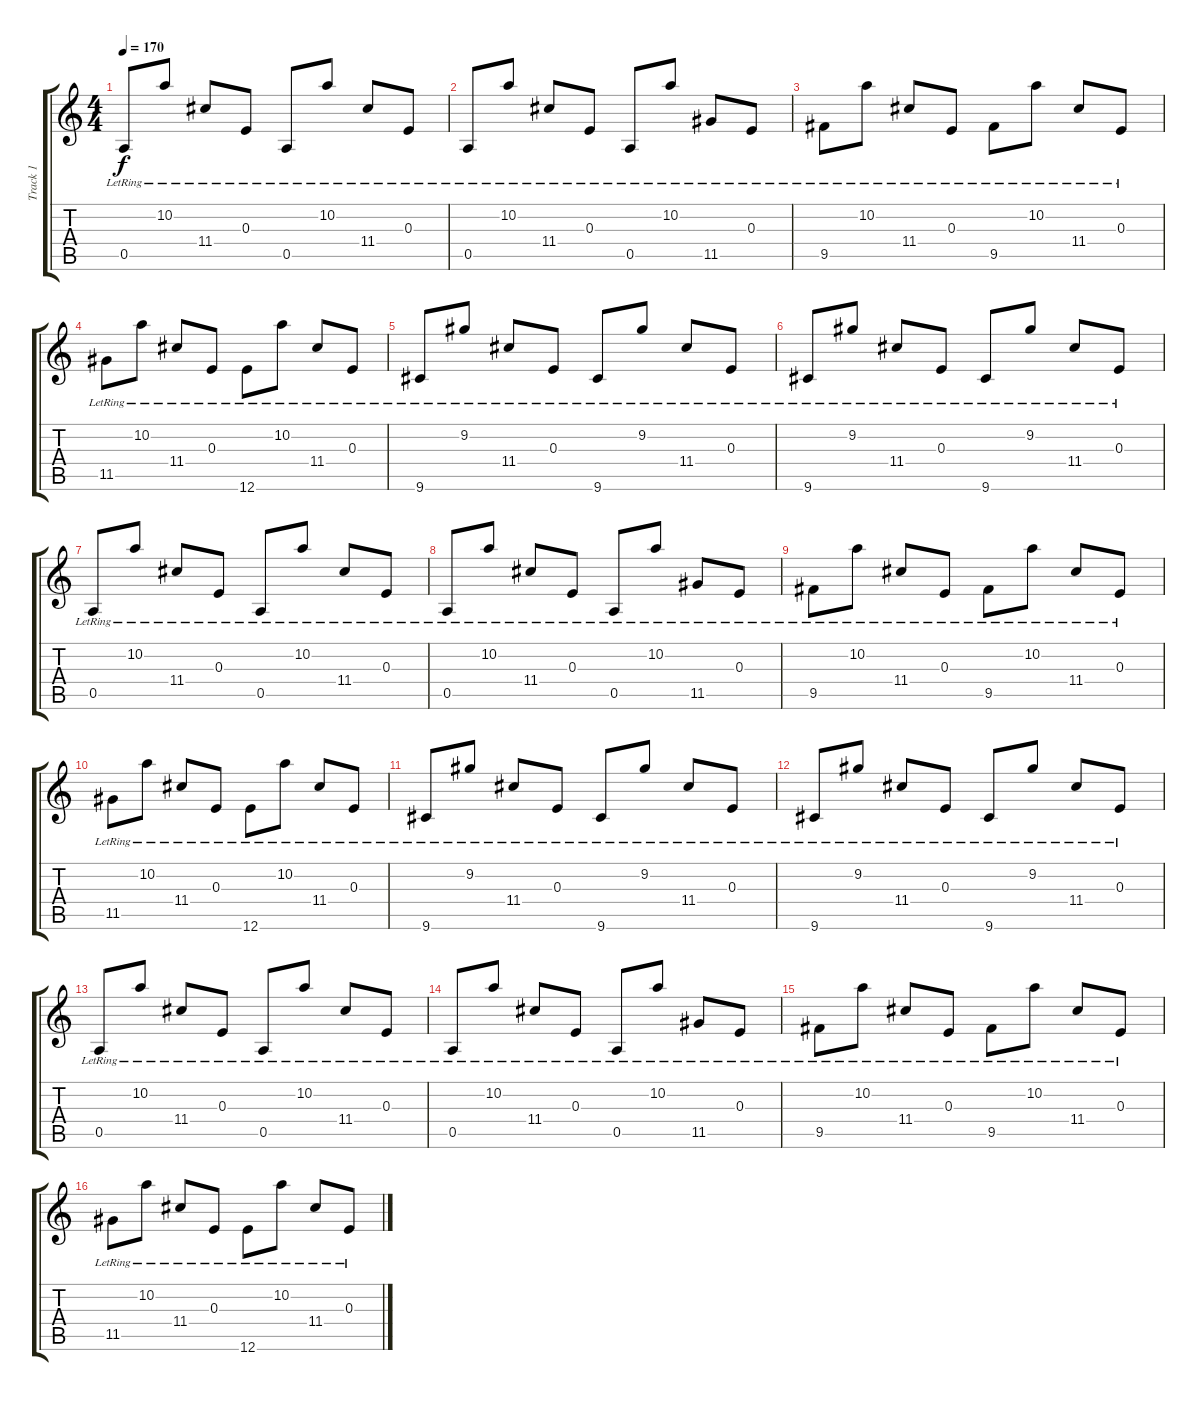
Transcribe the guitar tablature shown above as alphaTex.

\track ("Track 1" "Track 1") {instrument acousticguitarsteel}
\staff {score tabs}
\tuning (E4 B3 E3 D3 A2 E2) {hide}
\ts (4 4)
\tempo 170
\clef g2
\ks c
0.5{lr}.8{dy f} 10.2{lr}.8 11.4{lr}.8 0.3{lr}.8 0.5{lr}.8 10.2{lr}.8 11.4{lr}.8 0.3{lr}.8 |
0.5{lr}.8 10.2{lr}.8 11.4{lr}.8 0.3{lr}.8 0.5{lr}.8 10.2{lr}.8 11.5{lr}.8 0.3{lr}.8 |
9.5{lr}.8 10.2{lr}.8 11.4{lr}.8 0.3{lr}.8 9.5{lr}.8 10.2{lr}.8 11.4{lr}.8 0.3{lr}.8 |
11.5{lr}.8 10.2{lr}.8 11.4{lr}.8 0.3{lr}.8 12.6{lr}.8 10.2{lr}.8 11.4{lr}.8 0.3{lr}.8 |
9.6{lr}.8 9.2{lr}.8 11.4{lr}.8 0.3{lr}.8 9.6{lr}.8 9.2{lr}.8 11.4{lr}.8 0.3{lr}.8 |
9.6{lr}.8 9.2{lr}.8 11.4{lr}.8 0.3{lr}.8 9.6{lr}.8 9.2{lr}.8 11.4{lr}.8 0.3{lr}.8 |
0.5{lr}.8 10.2{lr}.8 11.4{lr}.8 0.3{lr}.8 0.5{lr}.8 10.2{lr}.8 11.4{lr}.8 0.3{lr}.8 |
0.5{lr}.8 10.2{lr}.8 11.4{lr}.8 0.3{lr}.8 0.5{lr}.8 10.2{lr}.8 11.5{lr}.8 0.3{lr}.8 |
9.5{lr}.8 10.2{lr}.8 11.4{lr}.8 0.3{lr}.8 9.5{lr}.8 10.2{lr}.8 11.4{lr}.8 0.3{lr}.8 |
11.5{lr}.8 10.2{lr}.8 11.4{lr}.8 0.3{lr}.8 12.6{lr}.8 10.2{lr}.8 11.4{lr}.8 0.3{lr}.8 |
9.6{lr}.8 9.2{lr}.8 11.4{lr}.8 0.3{lr}.8 9.6{lr}.8 9.2{lr}.8 11.4{lr}.8 0.3{lr}.8 |
9.6{lr}.8 9.2{lr}.8 11.4{lr}.8 0.3{lr}.8 9.6{lr}.8 9.2{lr}.8 11.4{lr}.8 0.3{lr}.8 |
0.5{lr}.8 10.2{lr}.8 11.4{lr}.8 0.3{lr}.8 0.5{lr}.8 10.2{lr}.8 11.4{lr}.8 0.3{lr}.8 |
0.5{lr}.8 10.2{lr}.8 11.4{lr}.8 0.3{lr}.8 0.5{lr}.8 10.2{lr}.8 11.5{lr}.8 0.3{lr}.8 |
9.5{lr}.8 10.2{lr}.8 11.4{lr}.8 0.3{lr}.8 9.5{lr}.8 10.2{lr}.8 11.4{lr}.8 0.3{lr}.8 |
11.5{lr}.8 10.2{lr}.8 11.4{lr}.8 0.3{lr}.8 12.6{lr}.8 10.2{lr}.8 11.4{lr}.8 0.3{lr}.8
